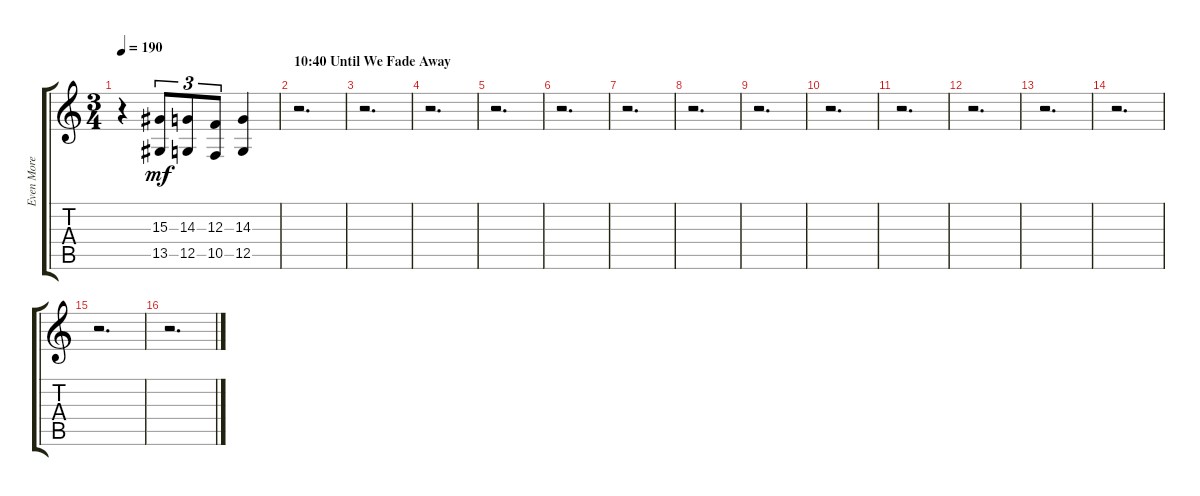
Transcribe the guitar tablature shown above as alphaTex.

\track ("Even More More Keys" "Even More ") {instrument oboe}
\staff {score tabs}
\tuning (D4 A3 F3 C3 G2 C2) {hide}
\ts (3 4)
\tempo 190
\clef g2
\ks c
r.4{dy mf} (15.3 13.5).8{tu (3 2)} (14.3 12.5).8{tu (3 2)} (12.3 10.5).8{tu (3 2)} (14.3 12.5).4 |
\section ("" "10:40 Until We Fade Away")
r.2{d} |
r.2{d} |
r.2{d} |
r.2{d} |
r.2{d} |
r.2{d} |
r.2{d} |
r.2{d} |
r.2{d} |
r.2{d} |
r.2{d} |
r.2{d} |
r.2{d} |
r.2{d} |
r.2{d}
